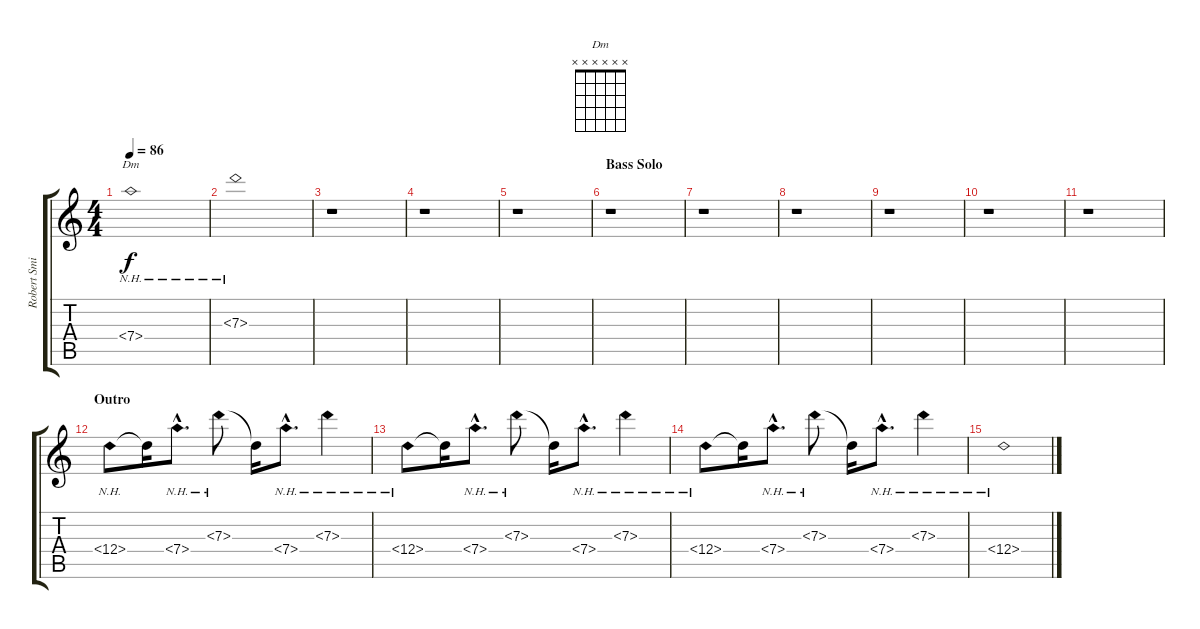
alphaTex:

\track ("Robert Smith (Guitar Harmonics)" "Robert Smi") {instrument electricguitarclean}
\staff {score tabs}
\tuning (E4 B3 G3 D3 A2 E2) {hide}
\chord ("Dm" x x x x x x)
\ts (4 4)
\tempo 86
\clef g2
\ks c
7.4{nh}.1{ch "Dm" dy f} |
7.3{nh}.1 |
r.1 |
r.1 |
r.1 |
\section ("" "Bass Solo")
r.1 |
r.1 |
r.1 |
r.1 |
r.1 |
r.1 |
\section ("" "Outro")
12.4{nh}.8{volume 13} 12.4{t}.16 7.4{nh hac}.8{d} 7.3{nh}.8 7.3{t}.16 7.4{nh hac}.8{d} 7.3{nh}.4 |
12.4{nh}.8{volume 13} 12.4{t}.16 7.4{nh hac}.8{d} 7.3{nh}.8 7.3{t}.16 7.4{nh hac}.8{d} 7.3{nh}.4 |
12.4{nh}.8{volume 13} 12.4{t}.16 7.4{nh hac}.8{d} 7.3{nh}.8 7.3{t}.16 7.4{nh hac}.8{d} 7.3{nh}.4 |
12.4{nh}.1
